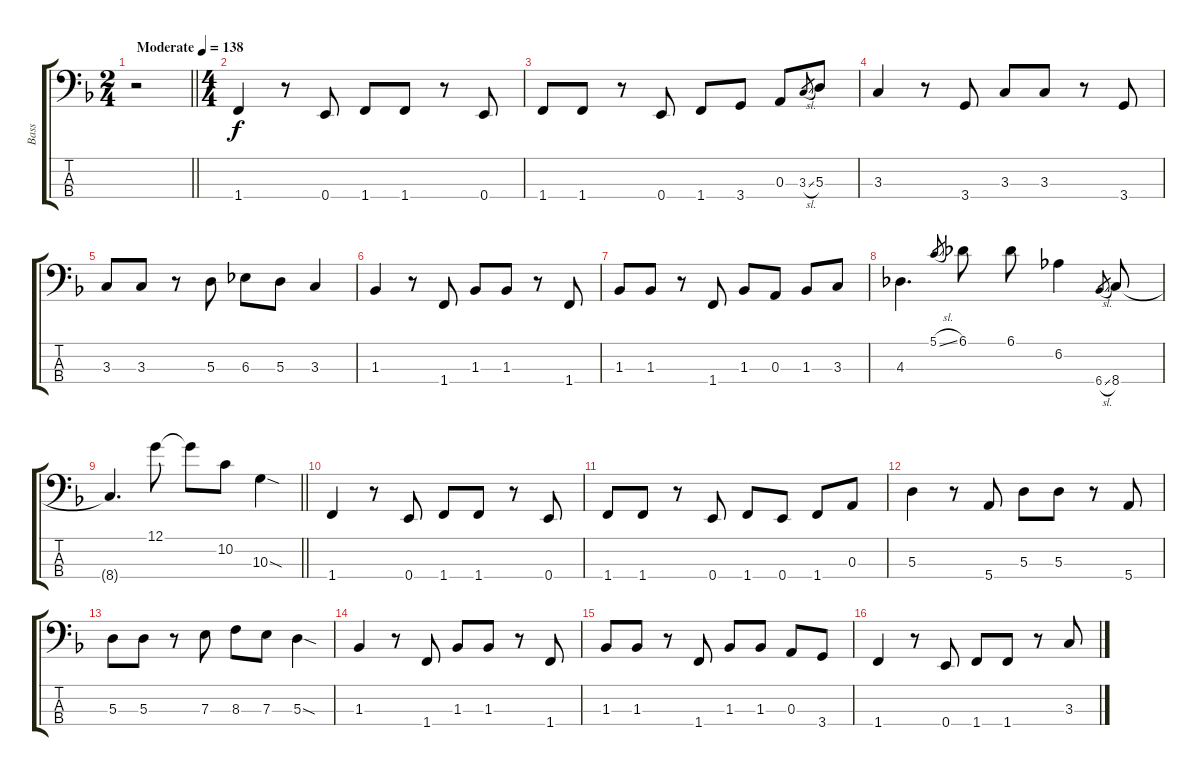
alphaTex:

\track ("Bass" "Bass") {instrument electricbasspick}
\staff {score tabs}
\tuning (G2 D2 A1 E1) {hide}
\ts (2 4)
\tempo (138 "Moderate")
\clef f4
\barLineRight lightlight
\ks f
r.2{dy f instrument electricbasspick} |
\ts (4 4)
1.4.4 r.8 0.4.8 1.4.8 1.4.8 r.8 0.4.8 |
1.4.8 1.4.8 r.8 0.4.8 1.4.8 3.4.8 0.3.8 3.3{sl}.8{gr} 5.3.8 |
3.3.4 r.8 3.4.8 3.3.8 3.3.8 r.8 3.4.8 |
3.3.8 3.3.8 r.8 5.3.8 6.3.8 5.3.8 3.3.4 |
1.3.4 r.8 1.4.8 1.3.8 1.3.8 r.8 1.4.8 |
1.3.8 1.3.8 r.8 1.4.8 1.3.8 0.3.8 1.3.8 3.3.8 |
4.3.4{d} 5.1{sl}.8{gr} 6.1.8 6.1.8 6.2.4 6.4{sl}.8{gr} 8.4.8 |
\barLineRight lightlight
8.4{t}.4{d} 12.1.8 12.1{t}.8 10.2.8 10.3{sod}.4 |
1.4.4 r.8 0.4.8 1.4.8 1.4.8 r.8 0.4.8 |
1.4.8 1.4.8 r.8 0.4.8 1.4.8 0.4.8 1.4.8 0.3.8 |
5.3.4 r.8 5.4.8 5.3.8 5.3.8 r.8 5.4.8 |
5.3.8 5.3.8 r.8 7.3.8 8.3.8 7.3.8 5.3{sod}.4 |
1.3.4 r.8 1.4.8 1.3.8 1.3.8 r.8 1.4.8 |
1.3.8 1.3.8 r.8 1.4.8 1.3.8 1.3.8 0.3.8 3.4.8 |
1.4.4 r.8 0.4.8 1.4.8 1.4.8 r.8 3.3.8
